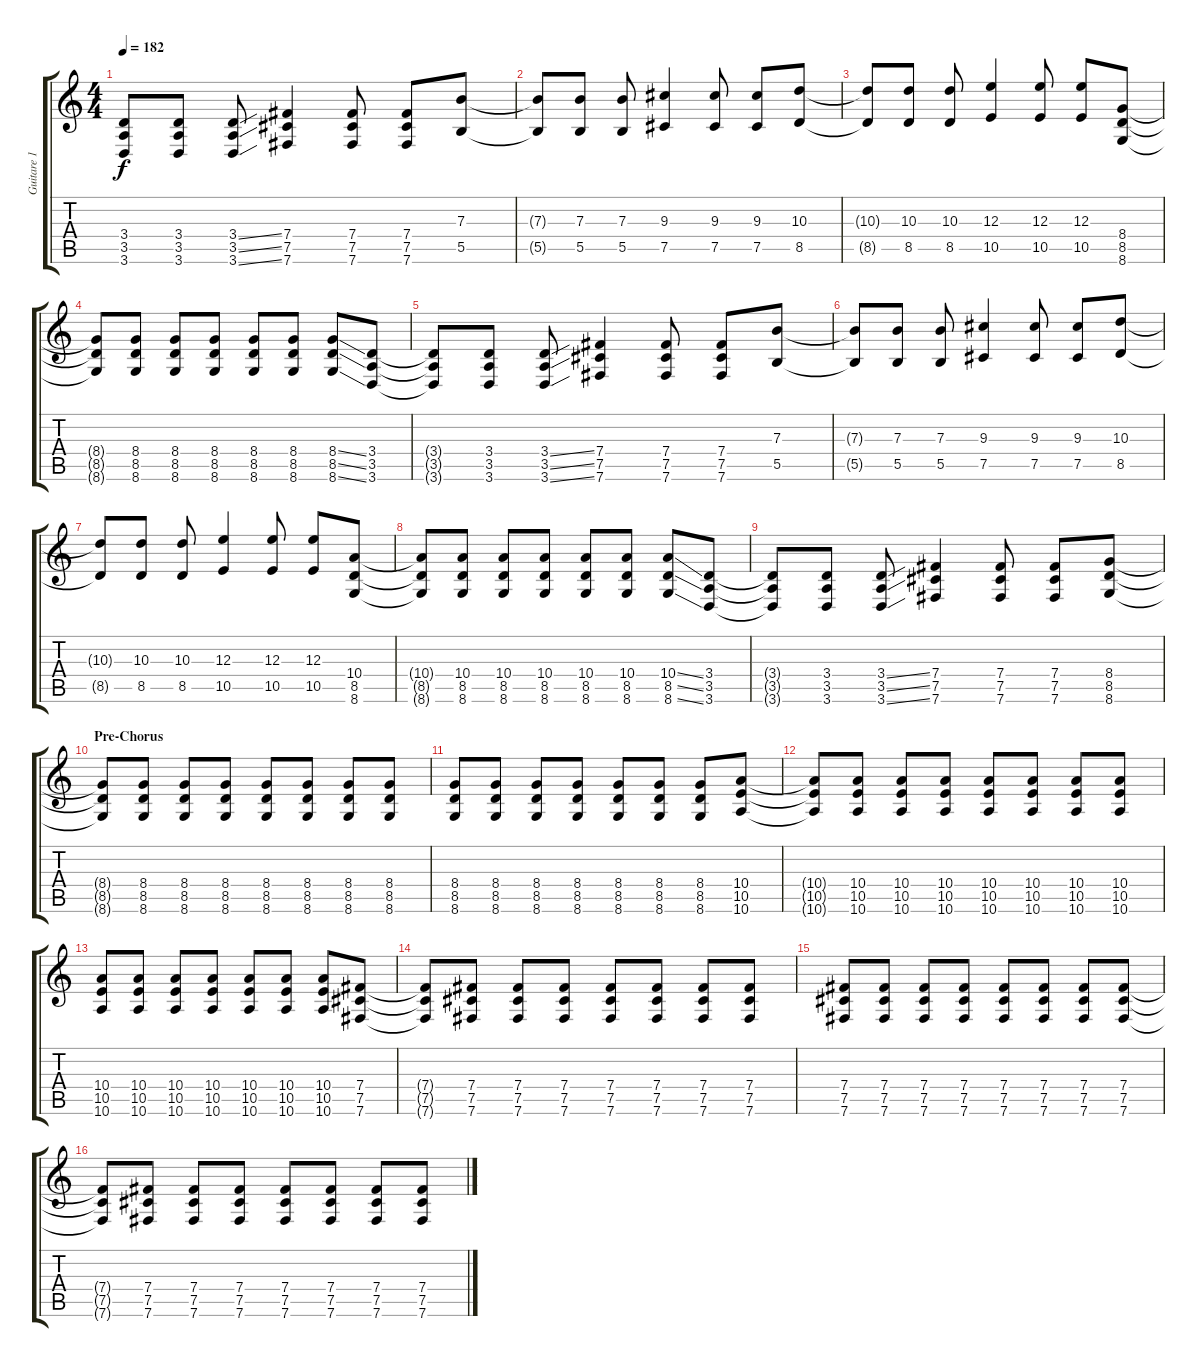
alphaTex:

\track ("Guitare 1" "Guitare 1") {instrument distortionguitar}
\staff {score tabs}
\tuning (Db4 Ab3 E3 B2 Gb2 B1) {hide}
\ts (4 4)
\tempo 182
\clef g2
\ks c
(3.4{t} 3.5{t} 3.6{t}).8{dy f} (3.4 3.5 3.6).8 (3.4{ss} 3.5{ss} 3.6{ss}).8 (7.4 7.5 7.6).4 (7.4 7.5 7.6).8 (7.4 7.5 7.6).8 (7.3 5.5).8 |
(7.3{t} 5.5{t}).8 (7.3 5.5).8 (7.3 5.5).8 (9.3 7.5).4 (9.3 7.5).8 (9.3 7.5).8 (10.3 8.5).8 |
(10.3{t} 8.5{t}).8 (10.3 8.5).8 (10.3 8.5).8 (12.3 10.5).4 (12.3 10.5).8 (12.3 10.5).8 (8.4 8.5 8.6).8 |
(8.4{t} 8.5{t} 8.6{t}).8 (8.4 8.5 8.6).8 (8.4 8.5 8.6).8 (8.4 8.5 8.6).8 (8.4 8.5 8.6).8 (8.4 8.5 8.6).8 (8.4{ss} 8.5{ss} 8.6{ss}).8 (3.4 3.5 3.6).8 |
(3.4{t} 3.5{t} 3.6{t}).8 (3.4 3.5 3.6).8 (3.4{ss} 3.5{ss} 3.6{ss}).8 (7.4 7.5 7.6).4 (7.4 7.5 7.6).8 (7.4 7.5 7.6).8 (7.3 5.5).8 |
(7.3{t} 5.5{t}).8 (7.3 5.5).8 (7.3 5.5).8 (9.3 7.5).4 (9.3 7.5).8 (9.3 7.5).8 (10.3 8.5).8 |
(10.3{t} 8.5{t}).8 (10.3 8.5).8 (10.3 8.5).8 (12.3 10.5).4 (12.3 10.5).8 (12.3 10.5).8 (10.4 8.5 8.6).8 |
(10.4{t} 8.5{t} 8.6{t}).8 (10.4 8.5 8.6).8 (10.4 8.5 8.6).8 (10.4 8.5 8.6).8 (10.4 8.5 8.6).8 (10.4 8.5 8.6).8 (10.4{ss} 8.5{ss} 8.6{ss}).8 (3.4 3.5 3.6).8 |
(3.4{t} 3.5{t} 3.6{t}).8 (3.4 3.5 3.6).8 (3.4{ss} 3.5{ss} 3.6{ss}).8 (7.4 7.5 7.6).4 (7.4 7.5 7.6).8 (7.4 7.5 7.6).8 (8.4 8.5 8.6).8 |
\section ("" "Pre-Chorus")
(8.4{t} 8.5{t} 8.6{t}).8 (8.4 8.5 8.6).8 (8.4 8.5 8.6).8 (8.4 8.5 8.6).8 (8.4 8.5 8.6).8 (8.4 8.5 8.6).8 (8.4 8.5 8.6).8 (8.4 8.5 8.6).8 |
(8.4 8.5 8.6).8 (8.4 8.5 8.6).8 (8.4 8.5 8.6).8 (8.4 8.5 8.6).8 (8.4 8.5 8.6).8 (8.4 8.5 8.6).8 (8.4 8.5 8.6).8 (10.4 10.5 10.6).8 |
(10.4{t} 10.5{t} 10.6{t}).8 (10.4 10.5 10.6).8 (10.4 10.5 10.6).8 (10.4 10.5 10.6).8 (10.4 10.5 10.6).8 (10.4 10.5 10.6).8 (10.4 10.5 10.6).8 (10.4 10.5 10.6).8 |
(10.4 10.5 10.6).8 (10.4 10.5 10.6).8 (10.4 10.5 10.6).8 (10.4 10.5 10.6).8 (10.4 10.5 10.6).8 (10.4 10.5 10.6).8 (10.4 10.5 10.6).8 (7.4 7.5 7.6).8 |
(7.4{t} 7.5{t} 7.6{t}).8 (7.4 7.5 7.6).8 (7.4 7.5 7.6).8 (7.4 7.5 7.6).8 (7.4 7.5 7.6).8 (7.4 7.5 7.6).8 (7.4 7.5 7.6).8 (7.4 7.5 7.6).8 |
(7.4 7.5 7.6).8 (7.4 7.5 7.6).8 (7.4 7.5 7.6).8 (7.4 7.5 7.6).8 (7.4 7.5 7.6).8 (7.4 7.5 7.6).8 (7.4 7.5 7.6).8 (7.4 7.5 7.6).8 |
(7.4{t} 7.5{t} 7.6{t}).8 (7.4 7.5 7.6).8 (7.4 7.5 7.6).8 (7.4 7.5 7.6).8 (7.4 7.5 7.6).8 (7.4 7.5 7.6).8 (7.4 7.5 7.6).8 (7.4 7.5 7.6).8
